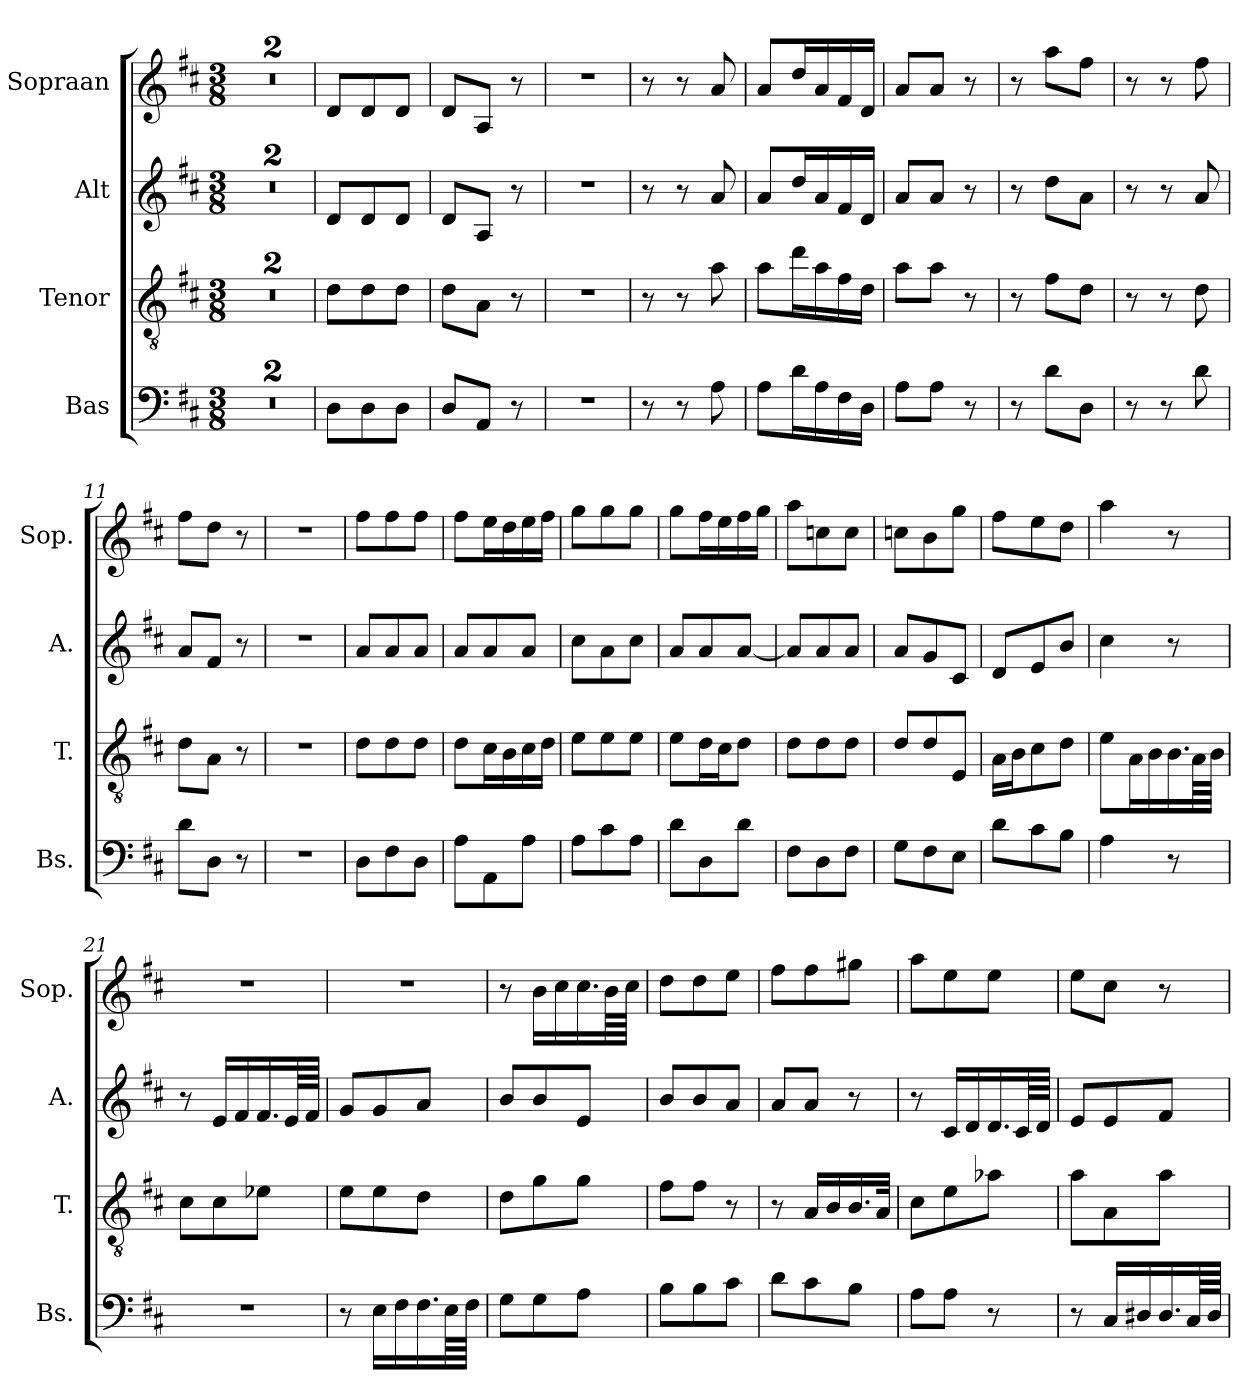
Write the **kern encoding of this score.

**kern	**kern	**kern	**kern
*part4	*part3	*part2	*part1
*staff4	*staff3	*staff2	*staff1
*I"Bas	*I"Tenor	*I"Alt	*I"Sopraan
*I'Bs.	*I'T.	*I'A.	*I'Sop.
*clefF4	*clefGv2	*clefG2	*clefG2
*k[f#c#]	*k[f#c#]	*k[f#c#]	*k[f#c#]
*M3/8	*M3/8	*M3/8	*M3/8
*MM100	*MM100	*MM100	*MM100
=1	=1	=1	=1
4.r	4.r	4.r	4.r
=2	=2	=2	=2
4.r	4.r	4.r	4.r
=3	=3	=3	=3
8D\L	8d\L	8d/L	8d/L
8D\	8d\	8d/	8d/
8D\J	8d\J	8d/J	8d/J
=4	=4	=4	=4
8D/L	8d\L	8d/L	8d/L
8AA/J	8A\J	8A/J	8A/J
8r	8r	8r	8r
=5	=5	=5	=5
4.r	4.r	4.r	4.r
=6	=6	=6	=6
8r	8r	8r	8r
8r	8r	8r	8r
8A\	8a\	8a/	8a/
=7	=7	=7	=7
8A\L	8a\L	8a/L	8a/L
16d\L	16dd\L	16dd/L	16dd/L
16A\	16a\	16a/	16a/
16F#\	16f#\	16f#/	16f#/
16D\JJ	16d\JJ	16d/JJ	16d/JJ
=8	=8	=8	=8
8A\L	8a\L	8a/L	8a/L
8A\J	8a\J	8a/J	8a/J
8r	8r	8r	8r
=9	=9	=9	=9
8r	8r	8r	8r
8d\L	8f#\L	8dd\L	8aa\L
8D\J	8d\J	8a\J	8ff#\J
=10	=10	=10	=10
8r	8r	8r	8r
8r	8r	8r	8r
8d\	8d\	8a/	8ff#\
!!LO:LB:g=z
=11	=11	=11	=11
8d\L	8d\L	8a/L	8ff#\L
8D\J	8A\J	8f#/J	8dd\J
8r	8r	8r	8r
=12	=12	=12	=12
4.r	4.r	4.r	4.r
=13	=13	=13	=13
8D\L	8d\L	8a/L	8ff#\L
8F#\	8d\	8a/	8ff#\
8D\J	8d\J	8a/J	8ff#\J
=14	=14	=14	=14
8A\L	8d\L	8a/L	8ff#\L
8AA\	16c#\L	8a/	16ee\L
.	16B\	.	16dd\
8A\J	16c#\	8a/J	16ee\
.	16d\JJ	.	16ff#\JJ
=15	=15	=15	=15
8A\L	8e\L	8cc#\L	8gg\L
8c#\	8e\	8a\	8gg\
8A\J	8e\J	8cc#\J	8gg\J
=16	=16	=16	=16
8d\L	8e\L	8a/L	8gg\L
8D\	16d\L	8a/	16ff#\L
.	16c#\J	.	16ee\
8d\J	8d\J	[8a/J	16ff#\
.	.	.	16gg\JJ
=17	=17	=17	=17
8F#\L	8d\L	8a/L]	8aa\L
8D\	8d\	8a/	8ccn\
8F#\J	8d\J	8a/J	8cc\J
=18	=18	=18	=18
8G\L	8d/L	8a/L	8ccn\L
8F#\	8d/	8g/	8b\
8E\J	8E/J	8c#/J	8gg\J
=19	=19	=19	=19
8d\L	16A\LL	8d/L	8ff#\L
.	16B\J	.	.
8c#\	8c#\	8e/	8ee\
8B\J	8d\J	8b/J	8dd\J
!!LO:LB:g=z
=20	=20	=20	=20
4A\	8e\L	4cc#\	4aa\
.	16A\L	.	.
.	16B\	.	.
8r	16.B\	8r	8r
.	64A\LL	.	.
.	64B\JJJJ	.	.
=21	=21	=21	=21
4.r	8c#\L	8r	4.r
.	8c#\	16e/LL	.
.	.	16f#/	.
.	8e-X\J	16.f#/	.
.	.	64e/LL	.
.	.	64f#/JJJJ	.
=22	=22	=22	=22
8r	8e\L	8g/L	4.r
16E\LL	8e\	8g/	.
16F#\	.	.	.
16.F#\	8d\J	8a/J	.
64E\LL	.	.	.
64F#\JJJJ	.	.	.
=23	=23	=23	=23
8G\L	8d\L	8b/L	8r
8G\	8g\	8b/	16b\LL
.	.	.	16cc#\
8A\J	8g\J	8e/J	16.cc#\
.	.	.	64b\LL
.	.	.	64cc#\JJJJ
=24	=24	=24	=24
8B\L	8f#\L	8b/L	8dd\L
8B\	8f#\J	8b/	8dd\
8c#\J	8r	8a/J	8ee\J
=25	=25	=25	=25
8d\L	8r	8a/L	8ff#\L
8c#\	16A/LL	8a/J	8ff#\
.	16B/	.	.
8B\J	16.B/	8r	8gg#X\J
.	32A/JJk	.	.
!!LO:PB:g=z
=26	=26	=26	=26
8A\L	8c#\L	8r	8aa\L
8A\J	8e\	16c#/LL	8ee\
.	.	16d/	.
8r	8a-X\J	16.d/	8ee\J
.	.	64c#/LL	.
.	.	64d/JJJJ	.
=27	=27	=27	=27
8r	8a\L	8e/L	8ee\L
16C#/LL	8A\	8e/	8cc#\J
16D#X/	.	.	.
16.D#/	8a\J	8f#/J	8r
64C#/LL	.	.	.
64D#/JJJJ	.	.	.
=	=	=	=
*-	*-	*-	*-
